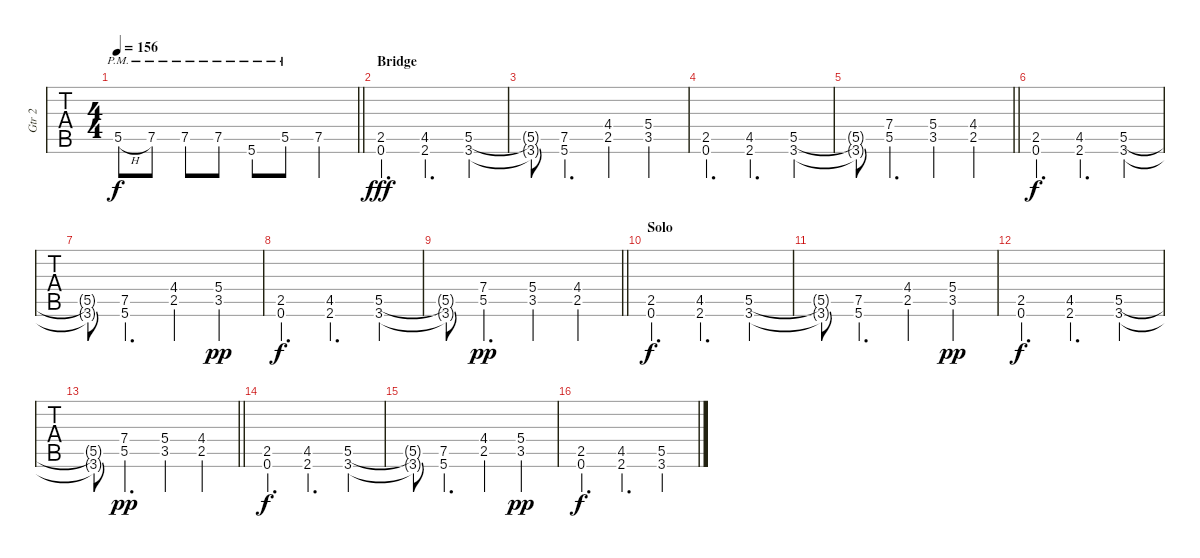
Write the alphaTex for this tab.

\track ("Gtr 2" "Gtr 2") {instrument overdrivenguitar}
\staff {tabs}
\tuning (E4 B3 G3 D3 A2 E2) {hide}
\ts (4 4)
\tempo 156
\clef g2
\barLineRight lightlight
\ks c
5.5{h pm}.8{dy f} 7.5{pm}.8 7.5{pm}.8 7.5{pm}.8 5.6{pm}.8 5.5{pm}.8 7.5.4 |
\section ("" "Bridge")
(2.5 0.6).4{d dy fff} (4.5 2.6).4{d} (5.5 3.6).4 |
(5.5{t} 3.6{t}).8 (7.5 5.6).4{d} (4.4 2.5).4 (5.4 3.5).4 |
(2.5 0.6).4{d} (4.5 2.6).4{d} (5.5 3.6).4 |
\barLineRight lightlight
(5.5{t} 3.6{t}).8 (7.4 5.5).4{d} (5.4 3.5).4 (4.4 2.5).4 |
(2.5 0.6).4{d dy f} (4.5 2.6).4{d} (5.5 3.6).4 |
(5.5{t} 3.6{t}).8 (7.5 5.6).4{d} (4.4 2.5).4 (5.4 3.5).4{dy pp} |
(2.5 0.6).4{d dy f} (4.5 2.6).4{d} (5.5 3.6).4 |
\barLineRight lightlight
(5.5{t} 3.6{t}).8 (7.4 5.5).4{d dy pp} (5.4 3.5).4 (4.4 2.5).4 |
\section ("" "Solo")
(2.5 0.6).4{d dy f} (4.5 2.6).4{d} (5.5 3.6).4 |
(5.5{t} 3.6{t}).8 (7.5 5.6).4{d} (4.4 2.5).4 (5.4 3.5).4{dy pp} |
(2.5 0.6).4{d dy f} (4.5 2.6).4{d} (5.5 3.6).4 |
\barLineRight lightlight
(5.5{t} 3.6{t}).8 (7.4 5.5).4{d dy pp} (5.4 3.5).4 (4.4 2.5).4 |
(2.5 0.6).4{d dy f} (4.5 2.6).4{d} (5.5 3.6).4 |
(5.5{t} 3.6{t}).8 (7.5 5.6).4{d} (4.4 2.5).4 (5.4 3.5).4{dy pp} |
(2.5 0.6).4{d dy f} (4.5 2.6).4{d} (5.5 3.6).4
